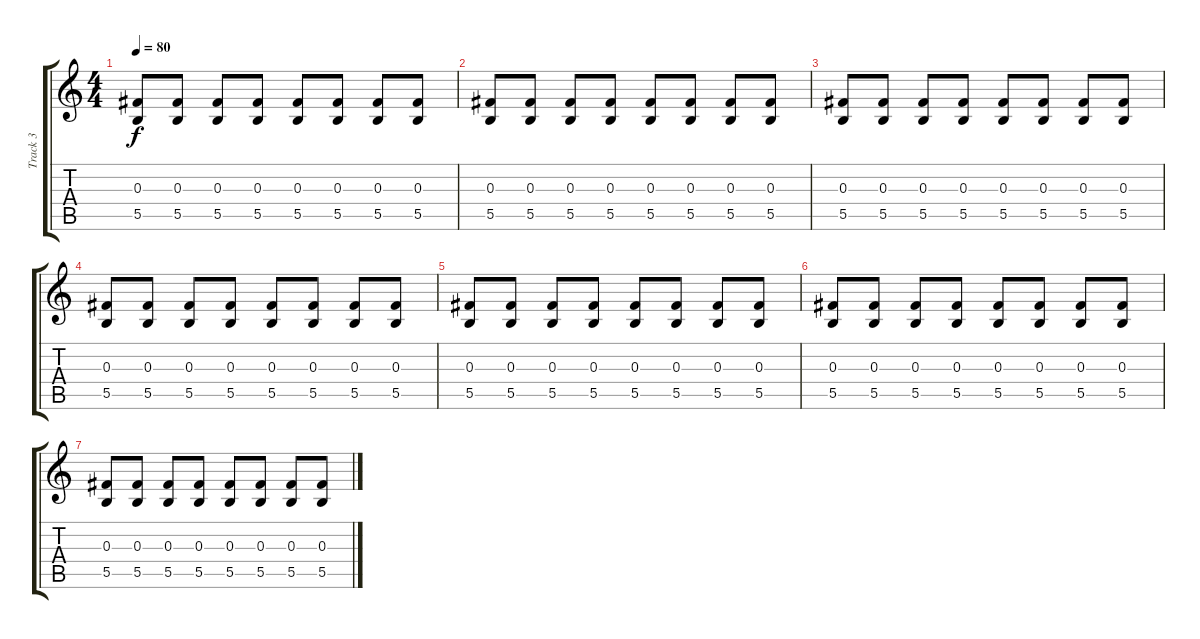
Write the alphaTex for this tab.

\track ("Track 3" "Track 3") {instrument acousticguitarsteel}
\staff {score tabs}
\tuning (Db4 Bb3 Gb3 Db3 Gb2 Db2) {hide}
\ts (4 4)
\tempo 80
\clef g2
\ks c
(0.3 5.5).8{dy f} (0.3 5.5).8 (0.3 5.5).8 (0.3 5.5).8 (0.3 5.5).8 (0.3 5.5).8 (0.3 5.5).8 (0.3 5.5).8 |
(0.3 5.5).8 (0.3 5.5).8 (0.3 5.5).8 (0.3 5.5).8 (0.3 5.5).8 (0.3 5.5).8 (0.3 5.5).8 (0.3 5.5).8 |
(0.3 5.5).8 (0.3 5.5).8 (0.3 5.5).8 (0.3 5.5).8 (0.3 5.5).8 (0.3 5.5).8 (0.3 5.5).8 (0.3 5.5).8 |
(0.3 5.5).8 (0.3 5.5).8 (0.3 5.5).8 (0.3 5.5).8 (0.3 5.5).8 (0.3 5.5).8 (0.3 5.5).8 (0.3 5.5).8 |
(0.3 5.5).8 (0.3 5.5).8 (0.3 5.5).8 (0.3 5.5).8 (0.3 5.5).8 (0.3 5.5).8 (0.3 5.5).8 (0.3 5.5).8 |
(0.3 5.5).8 (0.3 5.5).8 (0.3 5.5).8 (0.3 5.5).8 (0.3 5.5).8 (0.3 5.5).8 (0.3 5.5).8 (0.3 5.5).8 |
(0.3 5.5).8 (0.3 5.5).8 (0.3 5.5).8 (0.3 5.5).8 (0.3 5.5).8 (0.3 5.5).8 (0.3 5.5).8 (0.3 5.5).8
